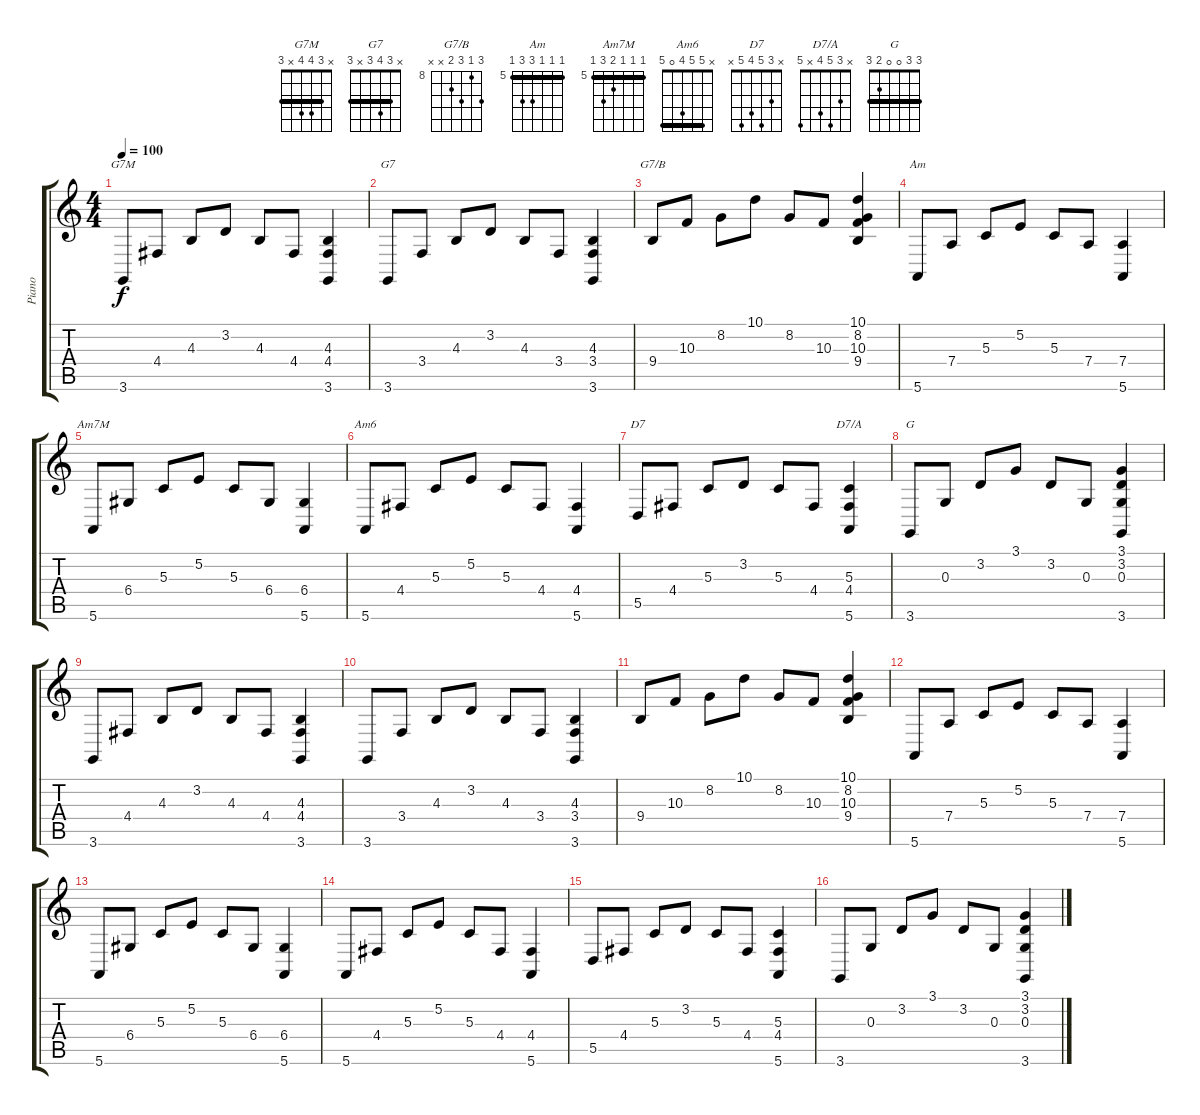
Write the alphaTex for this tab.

\track ("Piano" "Piano") {instrument acousticgrandpiano}
\staff {score tabs}
\tuning (E4 B3 G3 D3 A2 E2) {hide}
\chord ("G7M" x 3 4 4 x 3) {barre 3}
\chord ("G7" x 3 4 3 x 3) {barre 3}
\chord ("G7/B" 10 8 10 9 x x) {firstfret 8}
\chord ("Am" 5 5 5 7 7 5) {firstfret 5 barre 5}
\chord ("Am7M" 5 5 5 6 7 5) {firstfret 5 barre 5}
\chord ("Am6" x 5 5 4 0 5) {barre 5}
\chord ("D7" x 3 5 4 5 x)
\chord ("D7/A" x 3 5 4 x 5)
\chord ("G" 3 3 0 0 2 3) {barre 3}
\ts (4 4)
\tempo 100
\clef g2
\ks c
3.6.8{ch "G7M" dy f} 4.4.8 4.3.8 3.2.8 4.3.8 4.4.8 (4.3 4.4 3.6).4 |
3.6.8{ch "G7"} 3.4.8 4.3.8 3.2.8 4.3.8 3.4.8 (4.3 3.4 3.6).4 |
9.4.8{ch "G7/B"} 10.3.8 8.2.8 10.1.8 8.2.8 10.3.8 (10.1 8.2 10.3 9.4).4 |
\ks aminor
5.6.8{ch "Am"} 7.4.8 5.3.8 5.2.8 5.3.8 7.4.8 (7.4 5.6).4 |
5.6.8{ch "Am7M"} 6.4.8 5.3.8 5.2.8 5.3.8 6.4.8 (6.4 5.6).4 |
5.6.8{ch "Am6"} 4.4.8 5.3.8 5.2.8 5.3.8 4.4.8 (4.4 5.6).4 |
\ks c
5.5.8{ch "D7"} 4.4.8 5.3.8 3.2.8 5.3.8 4.4.8 (5.3 4.4 5.6).4{ch "D7/A"} |
3.6.8{ch "G"} 0.3.8 3.2.8 3.1.8 3.2.8 0.3.8 (3.1 3.2 0.3 3.6).4 |
3.6.8 4.4.8 4.3.8 3.2.8 4.3.8 4.4.8 (4.3 4.4 3.6).4 |
3.6.8 3.4.8 4.3.8 3.2.8 4.3.8 3.4.8 (4.3 3.4 3.6).4 |
9.4.8 10.3.8 8.2.8 10.1.8 8.2.8 10.3.8 (10.1 8.2 10.3 9.4).4 |
\ks aminor
5.6.8 7.4.8 5.3.8 5.2.8 5.3.8 7.4.8 (7.4 5.6).4 |
5.6.8 6.4.8 5.3.8 5.2.8 5.3.8 6.4.8 (6.4 5.6).4 |
\ks c
5.6.8 4.4.8 5.3.8 5.2.8 5.3.8 4.4.8 (4.4 5.6).4 |
5.5.8 4.4.8 5.3.8 3.2.8 5.3.8 4.4.8 (5.3 4.4 5.6).4 |
3.6.8 0.3.8 3.2.8 3.1.8 3.2.8 0.3.8 (3.1 3.2 0.3 3.6).4
